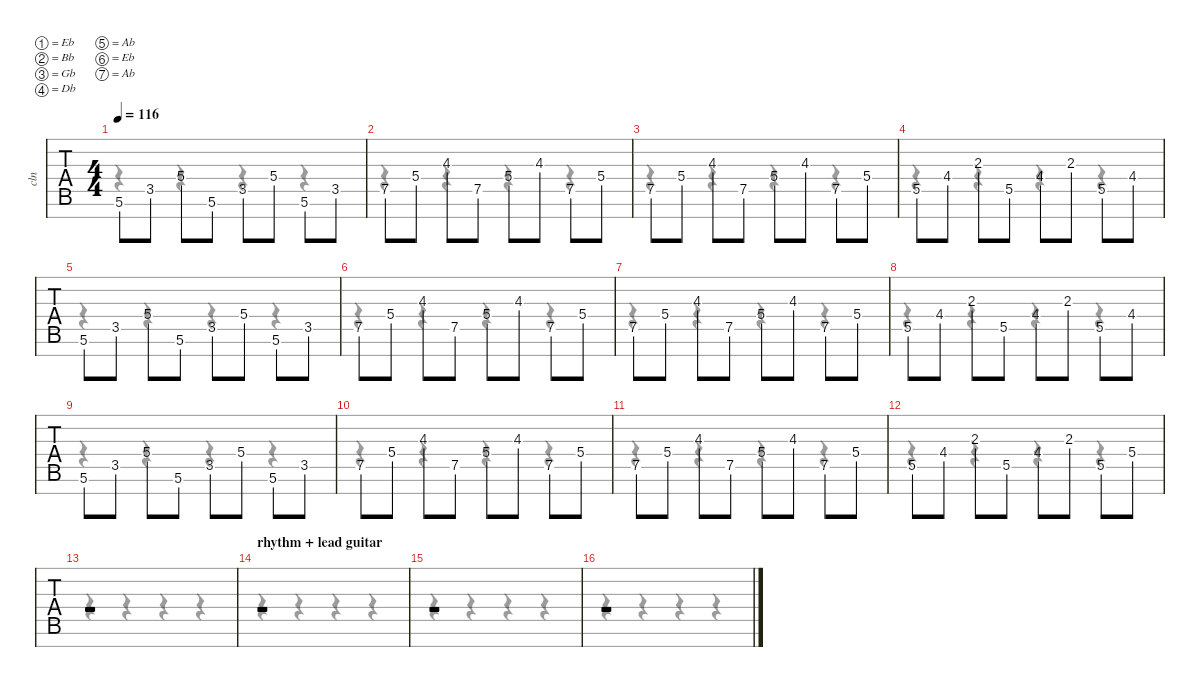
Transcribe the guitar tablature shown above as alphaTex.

\defaultSystemsLayout 4
\hideDynamics
\bracketExtendMode nobrackets
\track ("Clean " "cln") {instrument electricguitarmuted}
\staff {tabs}
\tuning (Eb4 Bb3 Gb3 Db3 Ab2 Eb2 Ab1)
\voice
\ts (4 4)
\tempo 116
\clef g2
\ks c
5.6{acc #}.8{dy f beam Up} 3.5.8{beam Up} 5.4{acc #}.8{beam Up} 5.6{acc #}.8{beam Up} 3.5.8{beam Up} 5.4{acc #}.8{beam Up} 5.6{acc #}.8{beam Up} 3.5.8{beam Up} |
7.5{acc #}.8{beam Up} 5.4{acc #}.8{beam Up} 4.3{acc #}.8{beam Up} 7.5{acc #}.8{beam Up} 5.4{acc #}.8{beam Up} 4.3{acc #}.8{beam Up} 7.5{acc #}.8{beam Up} 5.4{acc #}.8{beam Up} |
7.5{acc #}.8{beam Up} 5.4{acc #}.8{beam Up} 4.3{acc #}.8{beam Up} 7.5{acc #}.8{beam Up} 5.4{acc #}.8{beam Up} 4.3{acc #}.8{beam Up} 7.5{acc #}.8{beam Up} 5.4{acc #}.8{beam Up} |
5.5{acc #}.8{beam Up} 4.4.8{beam Up} 2.3{acc #}.8{beam Up} 5.5{acc #}.8{beam Up} 4.4.8{beam Up} 2.3{acc #}.8{beam Up} 5.5{acc #}.8{beam Up} 4.4.8{beam Up} |
5.6{acc #}.8{beam Up} 3.5.8{beam Up} 5.4{acc #}.8{beam Up} 5.6{acc #}.8{beam Up} 3.5.8{beam Up} 5.4{acc #}.8{beam Up} 5.6{acc #}.8{beam Up} 3.5.8{beam Up} |
7.5{acc #}.8{beam Up} 5.4{acc #}.8{beam Up} 4.3{acc #}.8{beam Up} 7.5{acc #}.8{beam Up} 5.4{acc #}.8{beam Up} 4.3{acc #}.8{beam Up} 7.5{acc #}.8{beam Up} 5.4{acc #}.8{beam Up} |
7.5{acc #}.8{beam Up} 5.4{acc #}.8{beam Up} 4.3{acc #}.8{beam Up} 7.5{acc #}.8{beam Up} 5.4{acc #}.8{beam Up} 4.3{acc #}.8{beam Up} 7.5{acc #}.8{beam Up} 5.4{acc #}.8{beam Up} |
5.5{acc #}.8{beam Up} 4.4.8{beam Up} 2.3{acc #}.8{beam Up} 5.5{acc #}.8{beam Up} 4.4.8{beam Up} 2.3{acc #}.8{beam Up} 5.5{acc #}.8{beam Up} 4.4.8{beam Up} |
5.6{acc #}.8{beam Up} 3.5.8{beam Up} 5.4{acc #}.8{beam Up} 5.6{acc #}.8{beam Up} 3.5.8{beam Up} 5.4{acc #}.8{beam Up} 5.6{acc #}.8{beam Up} 3.5.8{beam Up} |
7.5{acc #}.8{beam Up} 5.4{acc #}.8{beam Up} 4.3{acc #}.8{beam Up} 7.5{acc #}.8{beam Up} 5.4{acc #}.8{beam Up} 4.3{acc #}.8{beam Up} 7.5{acc #}.8{beam Up} 5.4{acc #}.8{beam Up} |
7.5{acc #}.8{beam Up} 5.4{acc #}.8{beam Up} 4.3{acc #}.8{beam Up} 7.5{acc #}.8{beam Up} 5.4{acc #}.8{beam Up} 4.3{acc #}.8{beam Up} 7.5{acc #}.8{beam Up} 5.4{acc #}.8{beam Up} |
5.5{acc #}.8{beam Up} 4.4.8{beam Up} 2.3{acc #}.8{beam Up} 5.5{acc #}.8{beam Up} 4.4.8{beam Up} 2.3{acc #}.8{beam Up} 5.5{acc #}.8{beam Up} 5.4{acc #}.8{beam Up} |
r.1{beam Up} |
\section ("" "rhythm + lead guitar")
r.1{beam Up} |
r.1{beam Up} |
r.1{beam Up}
\voice
\clef g2
\ottava regular
\simile none
\ks c
r.4{dy mf beam Down} r.4{beam Down} r.4{beam Down} r.4{beam Down} |
r.4{beam Down} r.4{beam Down} r.4{beam Down} r.4{beam Down} |
r.4{beam Down} r.4{beam Down} r.4{beam Down} r.4{beam Down} |
r.4{beam Down} r.4{beam Down} r.4{beam Down} r.4{beam Down} |
r.4{beam Down} r.4{beam Down} r.4{beam Down} r.4{beam Down} |
r.4{beam Down} r.4{beam Down} r.4{beam Down} r.4{beam Down} |
r.4{beam Down} r.4{beam Down} r.4{beam Down} r.4{beam Down} |
r.4{beam Down} r.4{beam Down} r.4{beam Down} r.4{beam Down} |
r.4{beam Down} r.4{beam Down} r.4{beam Down} r.4{beam Down} |
r.4{beam Down} r.4{beam Down} r.4{beam Down} r.4{beam Down} |
r.4{beam Down} r.4{beam Down} r.4{beam Down} r.4{beam Down} |
r.4{beam Down} r.4{beam Down} r.4{beam Down} r.4{beam Down} |
r.4{beam Down} r.4{beam Down} r.4{beam Down} r.4{beam Down} |
r.4{beam Down} r.4{beam Down} r.4{beam Down} r.4{beam Down} |
r.4{beam Down} r.4{beam Down} r.4{beam Down} r.4{beam Down} |
r.4{beam Down} r.4{beam Down} r.4{beam Down} r.4{beam Down}
